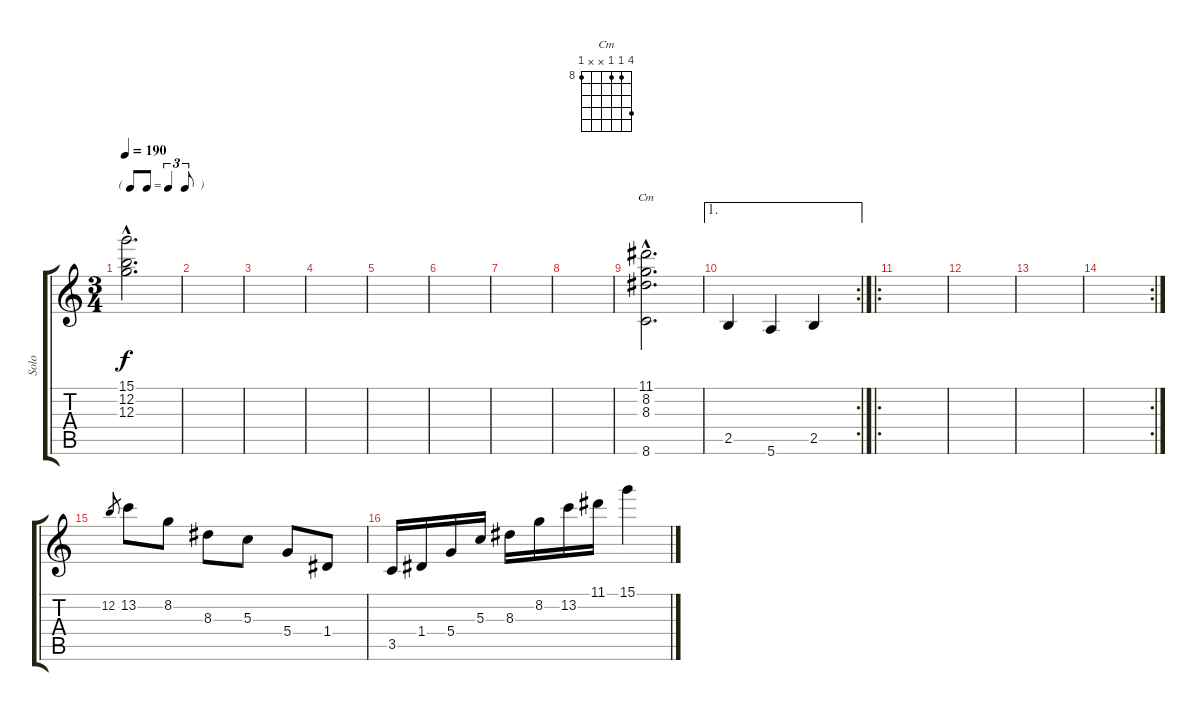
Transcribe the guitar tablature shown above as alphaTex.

\track ("Solo" "Solo") {instrument electricguitarjazz}
\staff {score tabs}
\tuning (E4 B3 G3 D3 A2 E2) {hide}
\chord ("Cm" 11 8 8 x x 8) {firstfret 8}
\ts (3 4)
\tf triplet8th
\tempo 190
\clef g2
\ks c
(15.1{hac} 12.2{hac} 12.3{hac}).2{d dy f} |
|
|
|
|
|
|
|
(11.1{hac} 8.2{hac} 8.3{hac} 8.6{hac}).2{d ch "Cm"} |
\ae 1
\rc 2
2.5.4 5.6.4 2.5.4 |
\ro
|
|
|
\rc 2
|
12.2.8{gr} 13.2.8 8.2.8 8.3.8 5.3.8 5.4.8 1.4.8 |
3.5.16 1.4.16 5.4.16 5.3.16 8.3.16 8.2.16 13.2.16 11.1.16 15.1.4
